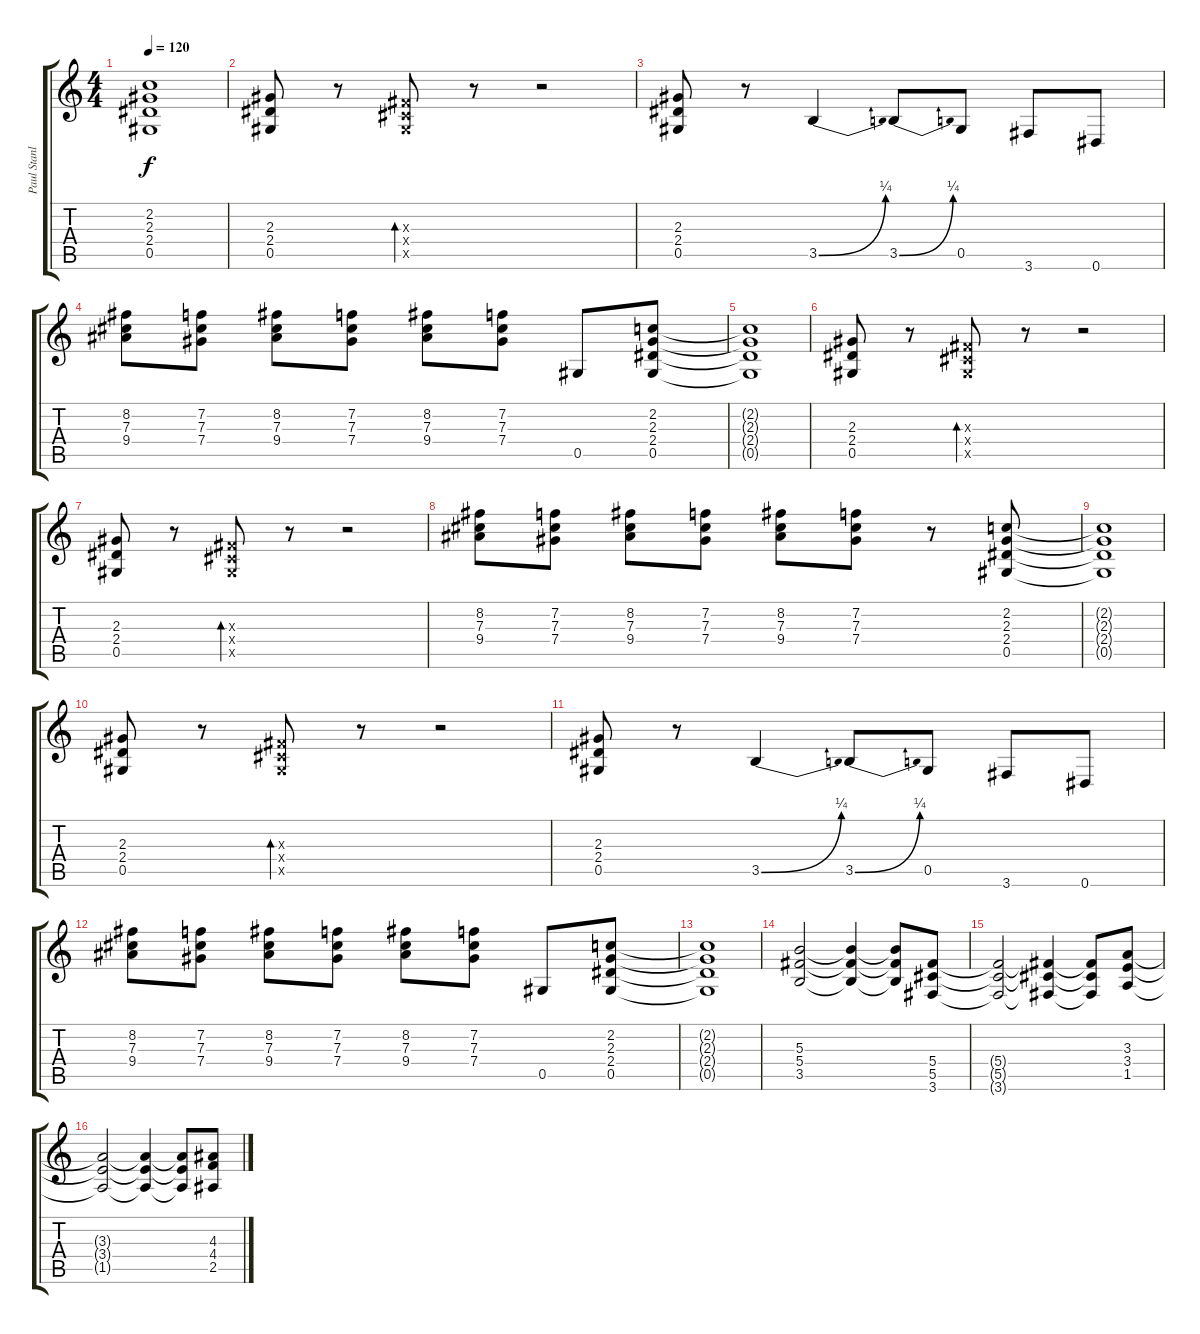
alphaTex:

\track ("Paul Stanley" "Paul Stanl") {instrument distortionguitar}
\staff {score tabs}
\tuning (Eb4 Bb3 Gb3 Db3 Ab2 Eb2) {hide}
\ts (4 4)
\tempo 120
\clef g2
\ks c
(2.2{t} 2.3{t} 2.4{t} 0.5{t}).1{dy f} |
(2.3 2.4 0.5).8 r.8 (0.3{x} 0.4{x} 0.5{x}).8{bd 240} r.8 r.2 |
(2.3 2.4 0.5).8 r.8 3.5{be (bend 0 0 60 1)}.4 3.5{be (bend 0 0 60 1)}.8 0.5.8 3.6.8 0.6.8 |
(8.2 7.3 9.4).8 (7.2 7.3 7.4).8 (8.2 7.3 9.4).8 (7.2 7.3 7.4).8 (8.2 7.3 9.4).8 (7.2 7.3 7.4).8 0.5.8 (2.2 2.3 2.4 0.5).8 |
(2.2{t} 2.3{t} 2.4{t} 0.5{t}).1 |
(2.3 2.4 0.5).8 r.8 (0.3{x} 0.4{x} 0.5{x}).8{bd 240} r.8 r.2 |
(2.3 2.4 0.5).8 r.8 (0.3{x} 0.4{x} 0.5{x}).8{bd 240} r.8 r.2 |
(8.2 7.3 9.4).8 (7.2 7.3 7.4).8 (8.2 7.3 9.4).8 (7.2 7.3 7.4).8 (8.2 7.3 9.4).8 (7.2 7.3 7.4).8 r.8 (2.2 2.3 2.4 0.5).8 |
(2.2{t} 2.3{t} 2.4{t} 0.5{t}).1 |
(2.3 2.4 0.5).8 r.8 (0.3{x} 0.4{x} 0.5{x}).8{bd 240} r.8 r.2 |
(2.3 2.4 0.5).8 r.8 3.5{be (bend 0 0 60 1)}.4 3.5{be (bend 0 0 60 1)}.8 0.5.8 3.6.8 0.6.8 |
(8.2 7.3 9.4).8 (7.2 7.3 7.4).8 (8.2 7.3 9.4).8 (7.2 7.3 7.4).8 (8.2 7.3 9.4).8 (7.2 7.3 7.4).8 0.5.8 (2.2 2.3 2.4 0.5).8 |
(2.2{t} 2.3{t} 2.4{t} 0.5{t}).1 |
(5.3 5.4 3.5).2 (5.3{t} 5.4{t} 3.5{t}).4 (5.3{t} 5.4{t} 3.5{t}).8 (5.4 5.5 3.6).8 |
(5.4{t} 5.5{t} 3.6{t}).2 (5.4{t} 5.5{t} 3.6{t}).4 (5.4{t} 5.5{t} 3.6{t}).8 (3.3 3.4 1.5).8 |
(3.3{t} 3.4{t} 1.5{t}).2 (3.3{t} 3.4{t} 1.5{t}).4 (3.3{t} 3.4{t} 1.5{t}).8 (4.3 4.4 2.5).8
